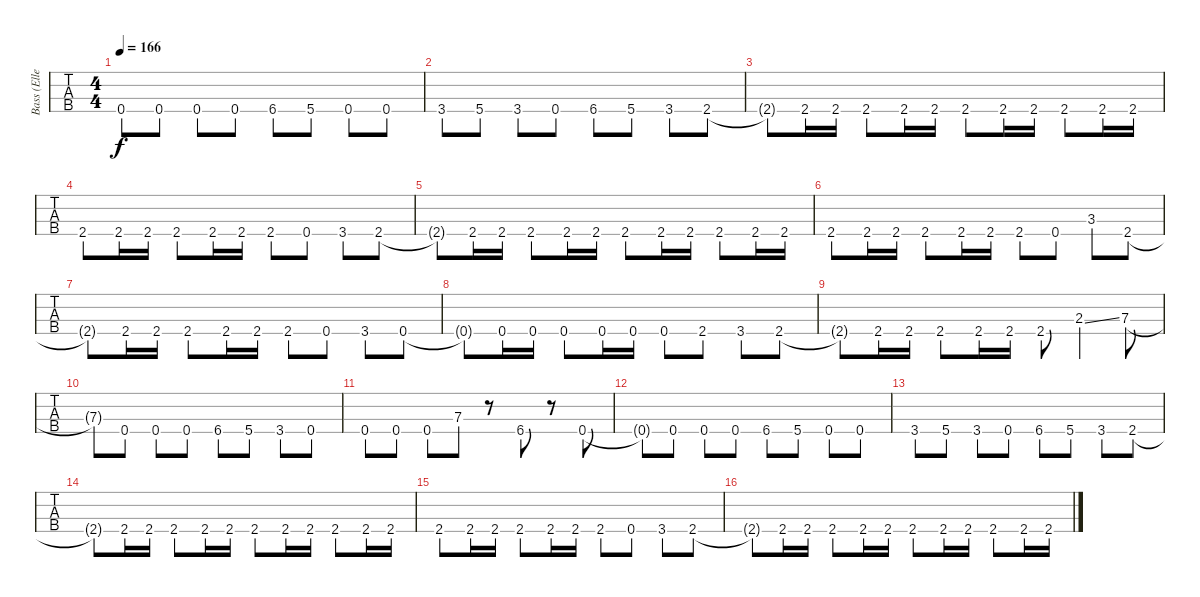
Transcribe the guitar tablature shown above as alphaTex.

\track ("Bass (Ellefson)" "Bass (Elle") {instrument electricbassfinger}
\staff {tabs}
\tuning (G2 D2 A1 E1) {hide}
\ts (4 4)
\tempo 166
\clef f4
\ks c
0.4{t}.8{dy f} 0.4.8 0.4.8 0.4.8 6.4.8 5.4.8 0.4.8 0.4.8 |
3.4.8 5.4.8 3.4.8 0.4.8 6.4.8 5.4.8 3.4.8 2.4.8 |
2.4{t}.8 2.4.16 2.4.16 2.4.8 2.4.16 2.4.16 2.4.8 2.4.16 2.4.16 2.4.8 2.4.16 2.4.16 |
2.4.8 2.4.16 2.4.16 2.4.8 2.4.16 2.4.16 2.4.8 0.4.8 3.4.8 2.4.8 |
2.4{t}.8 2.4.16 2.4.16 2.4.8 2.4.16 2.4.16 2.4.8 2.4.16 2.4.16 2.4.8 2.4.16 2.4.16 |
2.4.8 2.4.16 2.4.16 2.4.8 2.4.16 2.4.16 2.4.8 0.4.8 3.3.8 2.4.8 |
2.4{t}.8 2.4.16 2.4.16 2.4.8 2.4.16 2.4.16 2.4.8 0.4.8 3.4.8 0.4.8 |
0.4{t}.8 0.4.16 0.4.16 0.4.8 0.4.16 0.4.16 0.4.8 2.4.8 3.4.8 2.4.8 |
2.4{t}.8 2.4.16 2.4.16 2.4.8 2.4.16 2.4.16 2.4.8 2.3{ss}.4 7.3.8 |
7.3{t}.8 0.4.8 0.4.8 0.4.8 6.4.8 5.4.8 3.4.8 0.4.8 |
0.4.8 0.4.8 0.4.8 7.3.8 r.8 6.4.8 r.8 0.4.8 |
0.4{t}.8 0.4.8 0.4.8 0.4.8 6.4.8 5.4.8 0.4.8 0.4.8 |
3.4.8 5.4.8 3.4.8 0.4.8 6.4.8 5.4.8 3.4.8 2.4.8 |
2.4{t}.8 2.4.16 2.4.16 2.4.8 2.4.16 2.4.16 2.4.8 2.4.16 2.4.16 2.4.8 2.4.16 2.4.16 |
2.4.8 2.4.16 2.4.16 2.4.8 2.4.16 2.4.16 2.4.8 0.4.8 3.4.8 2.4.8 |
2.4{t}.8 2.4.16 2.4.16 2.4.8 2.4.16 2.4.16 2.4.8 2.4.16 2.4.16 2.4.8 2.4.16 2.4.16
